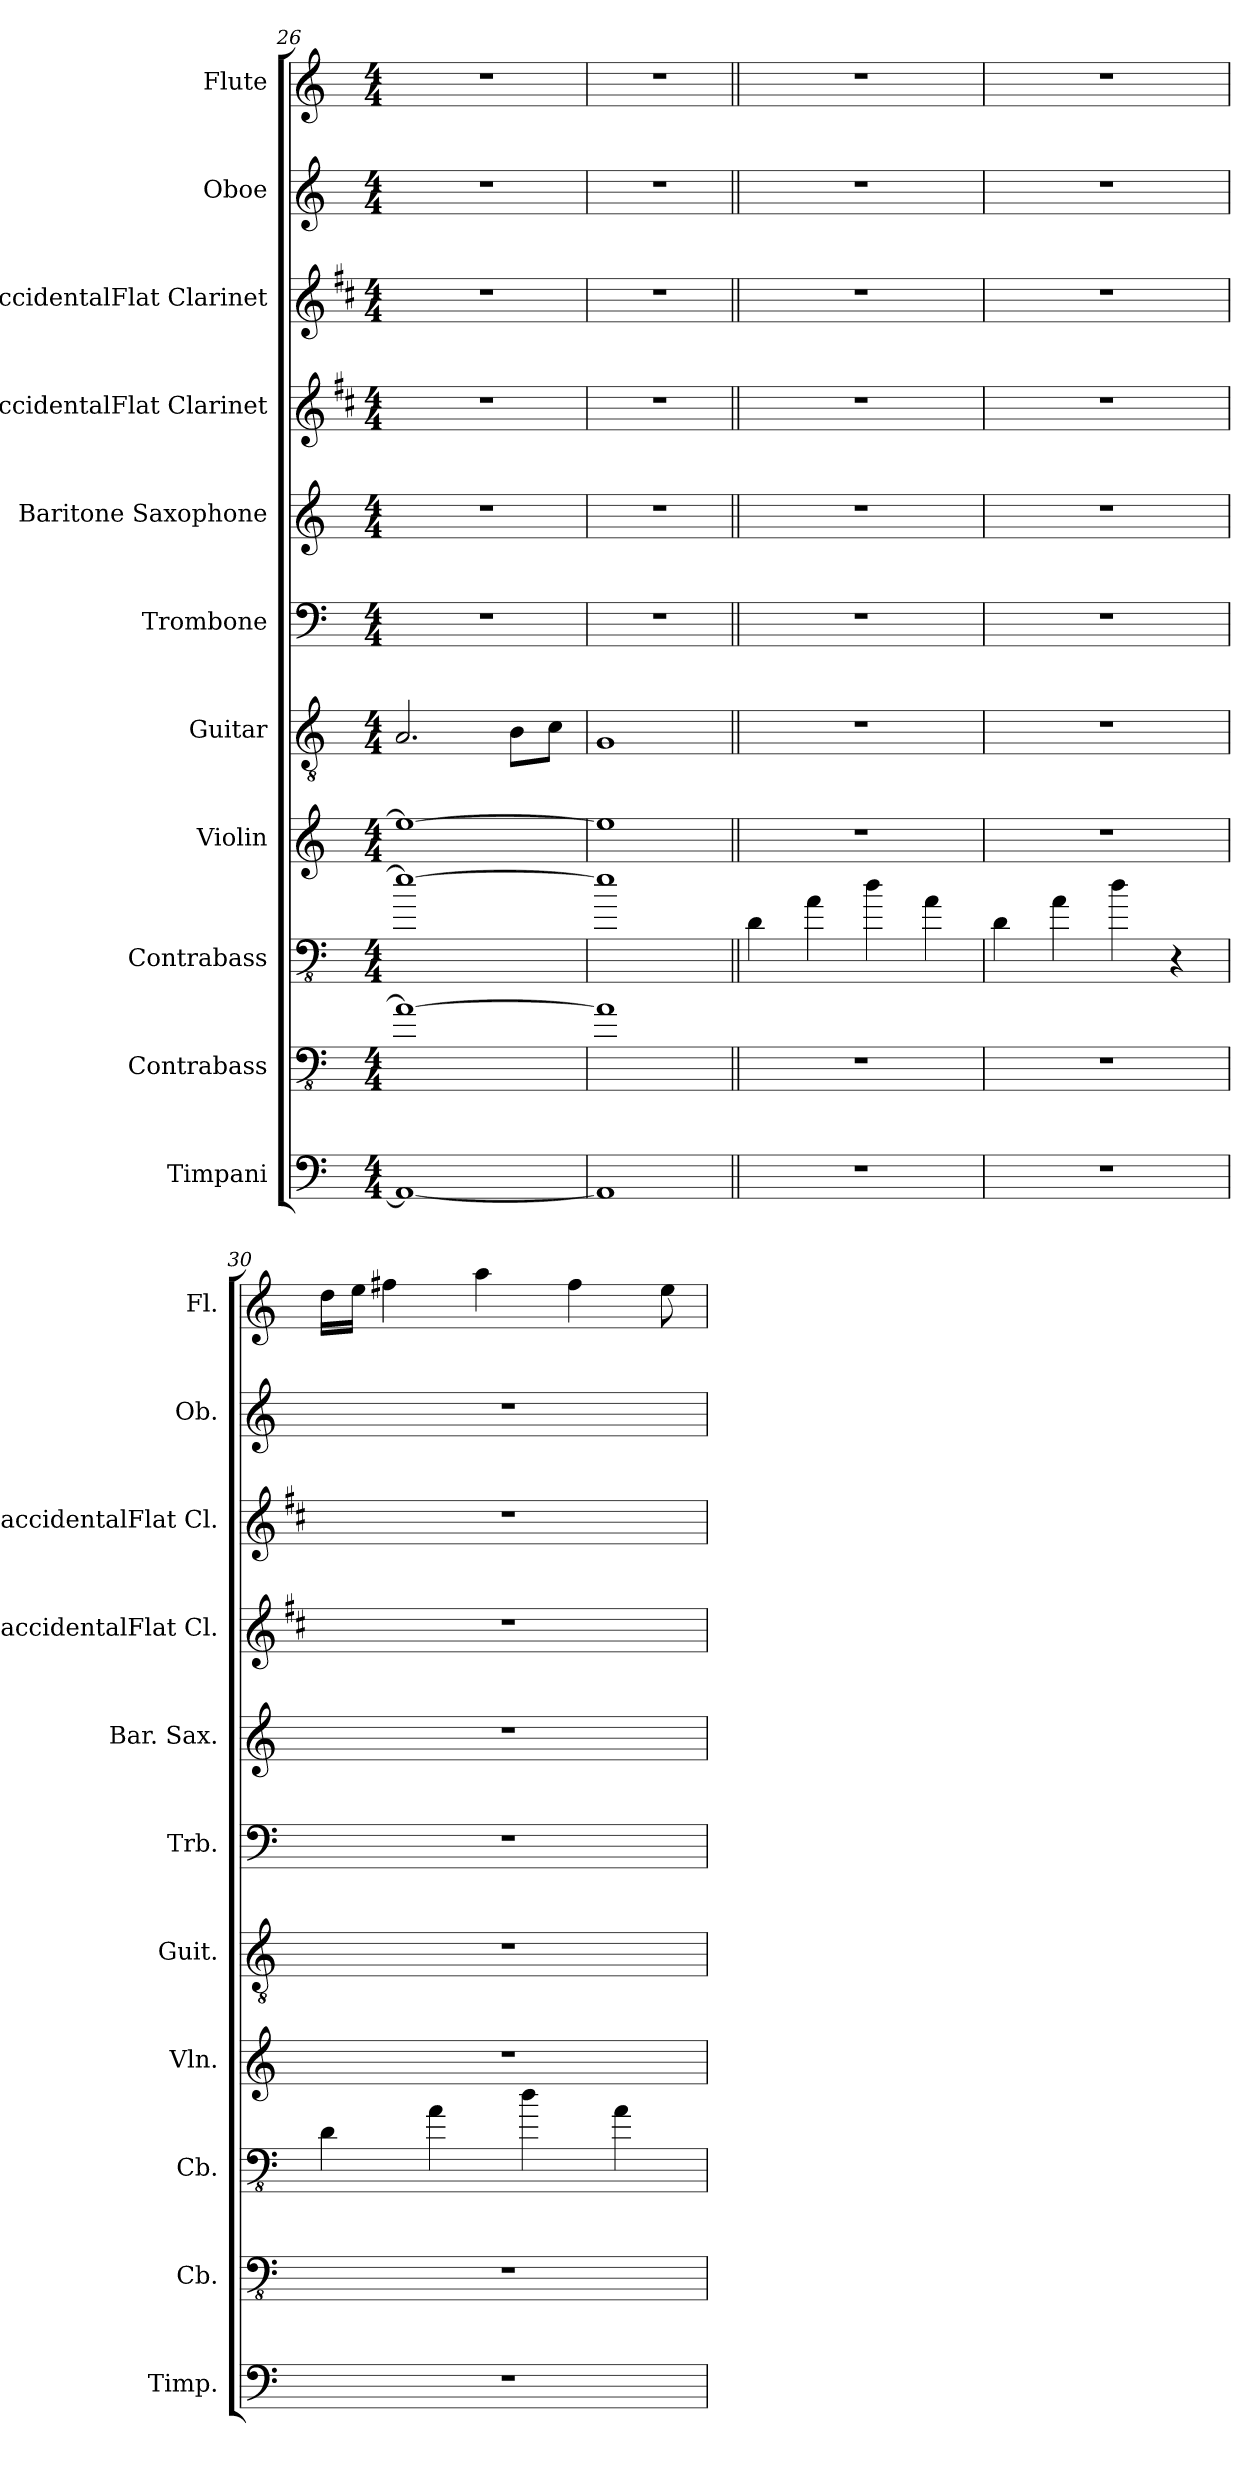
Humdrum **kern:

**kern	**kern	**kern	**kern	**kern	**kern	**kern	**kern	**kern	**kern	**kern
*part11	*part10	*part9	*part8	*part7	*part6	*part5	*part4	*part3	*part2	*part1
*staff11	*staff10	*staff9	*staff8	*staff7	*staff6	*staff5	*staff4	*staff3	*staff2	*staff1
*I"Timpani	*I"Contrabass	*I"Contrabass	*I"Violin	*I"Guitar	*I"Trombone	*I"Baritone Saxophone	*I"BaccidentalFlat Clarinet	*I"BaccidentalFlat Clarinet	*I"Oboe	*I"Flute
*I'Timp.	*I'Cb.	*I'Cb.	*I'Vln.	*I'Guit.	*I'Trb.	*I'Bar. Sax.	*I'BaccidentalFlat Cl.	*I'BaccidentalFlat Cl.	*I'Ob.	*I'Fl.
*clefF4	*clefFv4	*clefFv4	*clefG2	*clefGv2	*clefF4	*clefG2	*clefG2	*clefG2	*clefG2	*clefG2
*	*ITrd7c12	*ITrd7c12	*	*	*	*ITrd12c21	*ITrd1c2	*ITrd1c2	*	*
*k[]	*k[]	*k[]	*k[]	*k[]	*k[]	*k[]	*k[]	*k[]	*k[]	*k[]
*M4/4	*M4/4	*M4/4	*M4/4	*M4/4	*M4/4	*M4/4	*M4/4	*M4/4	*M4/4	*M4/4
=26	=26	=26	=26	=26	=26	=26	=26	=26	=26	=26
1AA_	1AA#_	1E_	1ee_	2.A/	1r	1r	1r	1r	1r	1r
.	.	.	.	8B\L	.	.	.	.	.	.
.	.	.	.	8c\J	.	.	.	.	.	.
!!LO:PB:g=z
=27	=27	=27	=27	=27	=27	=27	=27	=27	=27	=27
1AA]	1AA#]	1E]	1ee]	1G	1r	1r	1r	1r	1r	1r
=28||	=28||	=28||	=28||	=28||	=28||	=28||	=28||	=28||	=28||	=28||
1r	1r	4DD\	1r	1r	1r	1r	1r	1r	1r	1r
.	.	4AA\	.	.	.	.	.	.	.	.
.	.	4D\	.	.	.	.	.	.	.	.
.	.	4AA\	.	.	.	.	.	.	.	.
=29	=29	=29	=29	=29	=29	=29	=29	=29	=29	=29
1r	1r	4DD\	1r	1r	1r	1r	1r	1r	1r	1r
.	.	4AA\	.	.	.	.	.	.	.	.
.	.	4D\	.	.	.	.	.	.	.	.
.	.	4r	.	.	.	.	.	.	.	.
=30	=30	=30	=30	=30	=30	=30	=30	=30	=30	=30
1r	1r	4DD\	1r	1r	1r	1r	1r	1r	1r	16dd\LL
.	.	.	.	.	.	.	.	.	.	16ee\JJ
.	.	.	.	.	.	.	.	.	.	4ff#X\
.	.	4AA\	.	.	.	.	.	.	.	.
.	.	.	.	.	.	.	.	.	.	4aa\
.	.	4D\	.	.	.	.	.	.	.	.
.	.	.	.	.	.	.	.	.	.	4ff#\
.	.	4AA\	.	.	.	.	.	.	.	.
.	.	.	.	.	.	.	.	.	.	8ee\
=	=	=	=	=	=	=	=	=	=	=
*-	*-	*-	*-	*-	*-	*-	*-	*-	*-	*-
